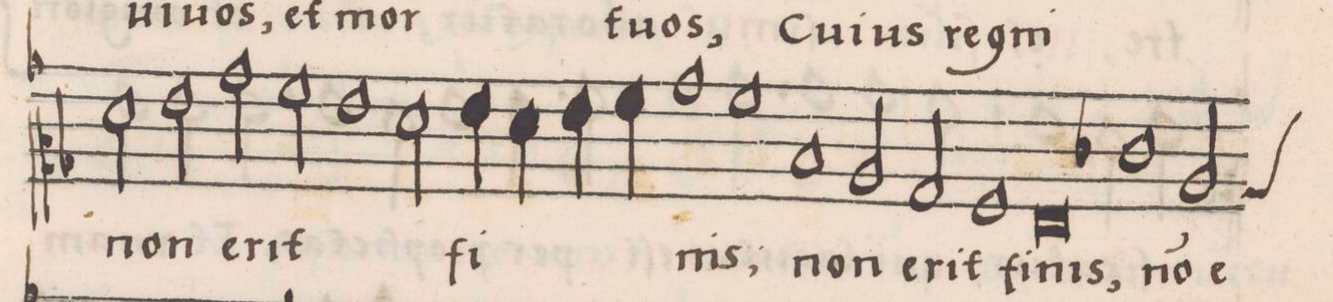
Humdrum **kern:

**kern	**text
*I"ALTVS	*
*clefC2	*
*k[b-]	*
*met(c|)	*
*M2/1	*
2f\	non
2g\	.
2b-\	e-
=166	=166
2a\	-rit
1g	.
2f\	.
=167	=167
4g\	fi-
4f\	.
4g\	.
4a\	.
1b-	-nis;
=168	=168
1a	.
1d	non
=169	=169
2c/	e-
2B-/	-rit
1A	fi-
=170	=170
0G	-nis,
=171	=171
1e-X	no(n)
*custos:B-	*
2c/	e-
*-	*-
